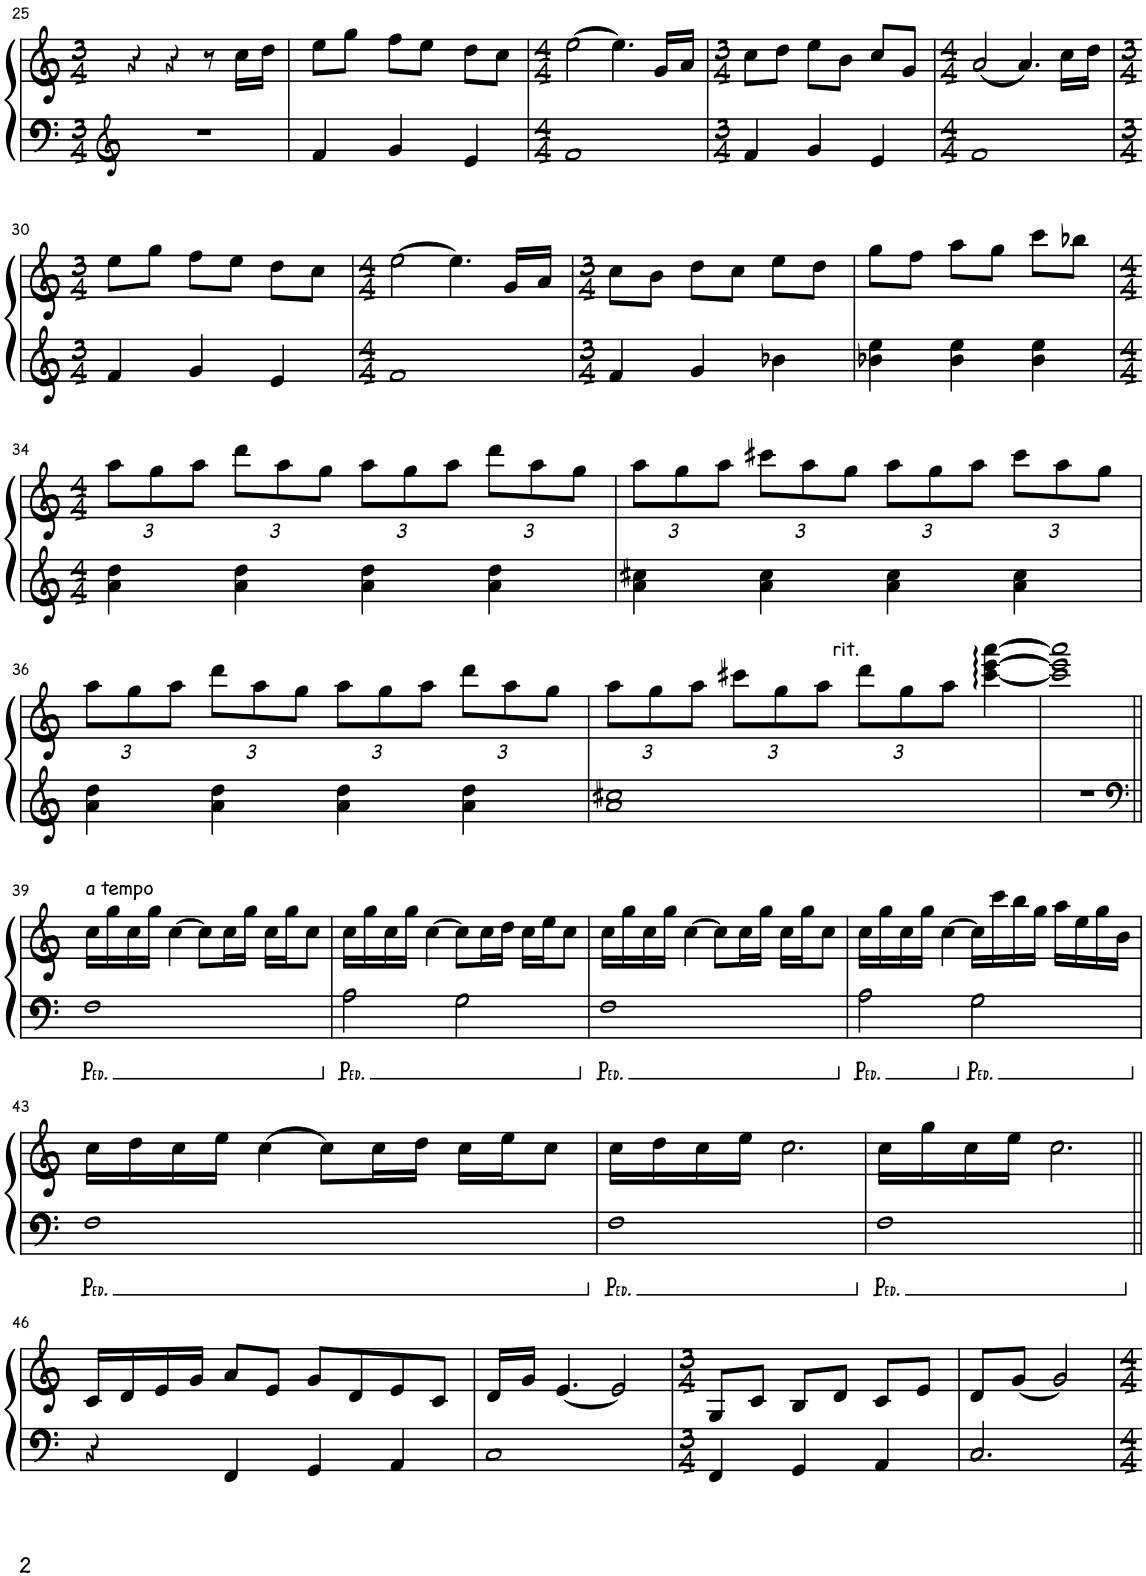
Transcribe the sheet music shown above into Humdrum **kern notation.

**kern	**kern
*part1	*part1
*staff2	*staff1
*I"Piano	*
*I'Pno.	*
!!LO:PB:g=z
*clefG2	*clefG2
*k[]	*k[]
*M3/4	*M3/4
=25	=25
2.r	4r
.	4r
.	8r
.	16cc\LL
.	16dd\JJ
=26	=26
4f/	8ee\L
.	8gg\J
4g/	8ff\L
.	8ee\J
4e/	8dd\L
.	8cc\J
=27	=27
*M4/4	*M4/4
1f	[2ee\
.	4.ee\]
.	16g/LL
.	16a/JJ
=28	=28
*M3/4	*M3/4
4f/	8cc\L
.	8dd\J
4g/	8ee\L
.	8b\J
4e/	8cc/L
.	8g/J
=29	=29
*M4/4	*M4/4
1f	[2a/
.	4.a/]
.	16cc\LL
.	16dd\JJ
!!LO:LB:g=z
=30	=30
*M3/4	*M3/4
4f/	8ee\L
.	8gg\J
4g/	8ff\L
.	8ee\J
4e/	8dd\L
.	8cc\J
=31	=31
*M4/4	*M4/4
1f	[2ee\
.	4.ee\]
.	16g/LL
.	16a/JJ
=32	=32
*M3/4	*M3/4
4f/	8cc\L
.	8b\J
4g/	8dd\L
.	8cc\J
4b-X\	8ee\L
.	8dd\J
=33	=33
4b-X\ 4ee\	8gg\L
.	8ff\J
4b-\ 4ee\	8aa\L
.	8gg\J
4b-\ 4ee\	8ccc\L
.	8bb-X\J
!!LO:LB:g=z
=34	=34
*M4/4	*M4/4
*	*Xbrackettup
4a\ 4dd\	12aa\L
.	12gg\
.	12aa\J
4a\ 4dd\	12ddd\L
.	12aa\
.	12gg\J
4a\ 4dd\	12aa\L
.	12gg\
.	12aa\J
4a\ 4dd\	12ddd\L
.	12aa\
.	12gg\J
=35	=35
4a\ 4cc#X\	12aa\L
.	12gg\
.	12aa\J
4a\ 4cc#\	12ccc#X\L
.	12aa\
.	12gg\J
4a\ 4cc#\	12aa\L
.	12gg\
.	12aa\J
4a\ 4cc#\	12ccc#\L
.	12aa\
.	12gg\J
!!LO:LB:g=z
=36	=36
4a\ 4dd\	12aa\L
.	12gg\
.	12aa\J
4a\ 4dd\	12ddd\L
.	12aa\
.	12gg\J
4a\ 4dd\	12aa\L
.	12gg\
.	12aa\J
4a\ 4dd\	12ddd\L
.	12aa\
.	12gg\J
=37	=37
1a 1cc#X	12aa\L
.	12gg\
.	12aa\J
.	12ccc#X\L
.	12gg\
.	12aa\J
!	!LO:TX:a:t=rit.
.	12ddd\L
.	12gg\
.	12aa\J
.	[4ccc#\: [4eee\: [4aaa\:
=38	=38
1r	1ccc#] 1eee] 1aaa]
!!LO:LB:g=z
=39||	=39||
*clefF4	*
!	!LO:TX:a:t=a tempo
1F	16cc\LL
.	16gg\
.	16cc\
.	16gg\JJ
.	[4cc\
.	8cc\L]
.	16cc\L
.	16gg\JJ
.	16cc\LL
.	16gg\J
.	8cc\J
=40	=40
2A\	16cc\LL
.	16gg\
.	16cc\
.	16gg\JJ
.	[4cc\
2G\	8cc\L]
.	16cc\L
.	16dd\JJ
.	16cc\LL
.	16ee\J
.	8cc\J
=41	=41
1F	16cc\LL
.	16gg\
.	16cc\
.	16gg\JJ
.	[4cc\
.	8cc\L]
.	16cc\L
.	16gg\JJ
.	16cc\LL
.	16gg\J
.	8cc\J
=42	=42
2A\	16cc\LL
.	16gg\
.	16cc\
.	16gg\JJ
.	[4cc\
2G\	16cc\LL]
.	16ccc\
.	16bb\
.	16gg\JJ
.	16aa\LL
.	16ee\
.	16gg\
.	16b\JJ
!!LO:LB:g=z
=43	=43
1F	16cc\LL
.	16dd\
.	16cc\
.	16ee\JJ
.	[4cc\
.	8cc\L]
.	16cc\L
.	16dd\JJ
.	16cc\LL
.	16ee\J
.	8cc\J
=44	=44
1F	16cc\LL
.	16dd\
.	16cc\
.	16ee\JJ
.	2.cc\
=45	=45
1F	16cc\LL
.	16gg\
.	16cc\
.	16ee\JJ
.	2.cc\
!!LO:LB:g=z
=46||	=46||
4r	16c/LL
.	16d/
.	16e/
.	16g/JJ
4FF/	8a/L
.	8e/J
4GG/	8g/L
.	8d/
4AA/	8e/
.	8c/J
=47	=47
1C	16d/LL
.	16g/JJ
.	[4.e/
.	2e/]
=48	=48
*M3/4	*M3/4
4FF/	8G/L
.	8c/J
4GG/	8B/L
.	8d/J
4AA/	8c/L
.	8e/J
=49	=49
2.C/	8d/L
.	[8g/J
.	2g/]
=	=
*-	*-
